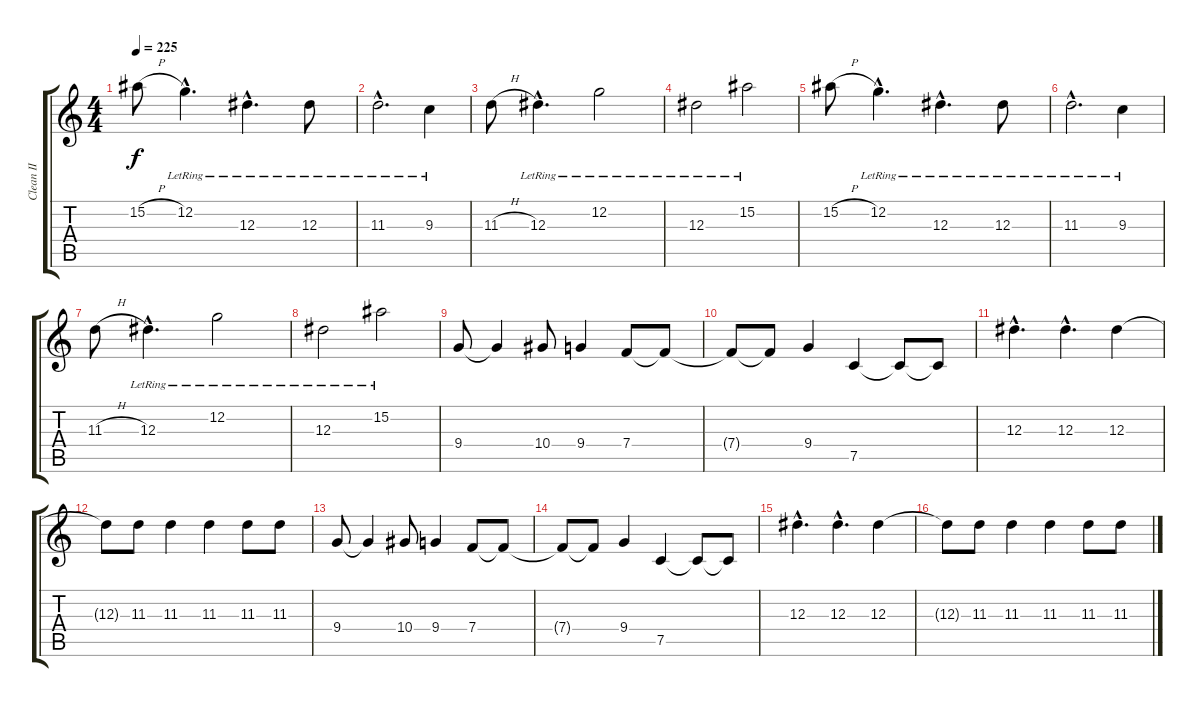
\track ("Clean II" "Clean II") {instrument electricguitarjazz}
\staff {score tabs}
\tuning (C4 G3 Eb3 Bb2 F2 C2) {hide}
\ts (4 4)
\tempo 225
\clef g2
\ks c
15.2{h}.8{dy f volume 11} 12.2{hac lr}.4{d} 12.3{hac lr}.4{d} 12.3{lr}.8 |
11.3{hac lr}.2{d} 9.3{lr}.4 |
11.3{h}.8 12.3{hac lr}.4{d} 12.2{lr}.2 |
12.3{lr}.2 15.2{lr}.2 |
15.2{h}.8 12.2{hac lr}.4{d} 12.3{hac lr}.4{d} 12.3{lr}.8 |
11.3{hac lr}.2{d} 9.3{lr}.4 |
11.3{h}.8 12.3{hac lr}.4{d} 12.2{lr}.2 |
12.3{lr}.2 15.2{lr}.2 |
9.4.8{volume 16} 9.4{t}.4 10.4.8 9.4.4 7.4.8 7.4{t}.8 |
7.4{t}.8 7.4{t}.8 9.4.4 7.5.4 7.5{t}.8 7.5{t}.8 |
12.3{hac}.4{d} 12.3{hac}.4{d} 12.3.4 |
12.3{t}.8 11.3.8 11.3.4 11.3.4 11.3.8 11.3.8 |
9.4.8{volume 16} 9.4{t}.4 10.4.8 9.4.4 7.4.8 7.4{t}.8 |
7.4{t}.8 7.4{t}.8 9.4.4 7.5.4 7.5{t}.8 7.5{t}.8 |
12.3{hac}.4{d} 12.3{hac}.4{d} 12.3.4 |
12.3{t}.8 11.3.8 11.3.4 11.3.4 11.3.8 11.3.8
